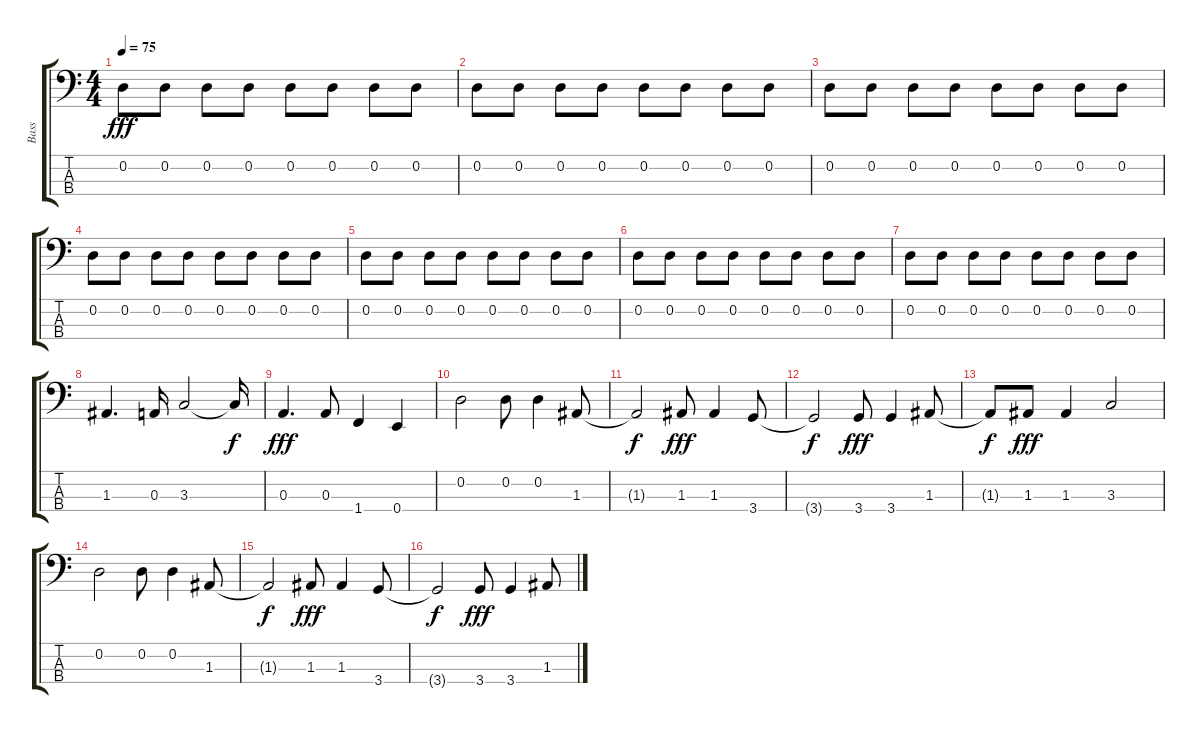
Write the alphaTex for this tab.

\track ("Bass" "Bass") {instrument electricbasspick}
\staff {score tabs}
\tuning (G2 D2 A1 E1) {hide}
\ts (4 4)
\tempo 75
\clef f4
\ks c
0.2.8{dy fff} 0.2.8 0.2.8 0.2.8 0.2.8 0.2.8 0.2.8 0.2.8 |
0.2.8 0.2.8 0.2.8 0.2.8 0.2.8 0.2.8 0.2.8 0.2.8 |
0.2.8 0.2.8 0.2.8 0.2.8 0.2.8 0.2.8 0.2.8 0.2.8 |
0.2.8 0.2.8 0.2.8 0.2.8 0.2.8 0.2.8 0.2.8 0.2.8 |
0.2.8 0.2.8 0.2.8 0.2.8 0.2.8 0.2.8 0.2.8 0.2.8 |
0.2.8 0.2.8 0.2.8 0.2.8 0.2.8 0.2.8 0.2.8 0.2.8 |
0.2.8 0.2.8 0.2.8 0.2.8 0.2.8 0.2.8 0.2.8 0.2.8 |
1.3.4{d} 0.3.16 3.3.2 3.3{t}.16{dy f} |
0.3.4{d dy fff} 0.3.8 1.4.4 0.4.4 |
0.2.2 0.2.8 0.2.4 1.3.8 |
1.3{t}.2{dy f} 1.3.8{dy fff} 1.3.4 3.4.8 |
3.4{t}.2{dy f} 3.4.8{dy fff} 3.4.4 1.3.8 |
1.3{t}.8{dy f} 1.3.8{dy fff} 1.3.4 3.3.2 |
0.2.2 0.2.8 0.2.4 1.3.8 |
1.3{t}.2{dy f} 1.3.8{dy fff} 1.3.4 3.4.8 |
3.4{t}.2{dy f} 3.4.8{dy fff} 3.4.4 1.3.8
